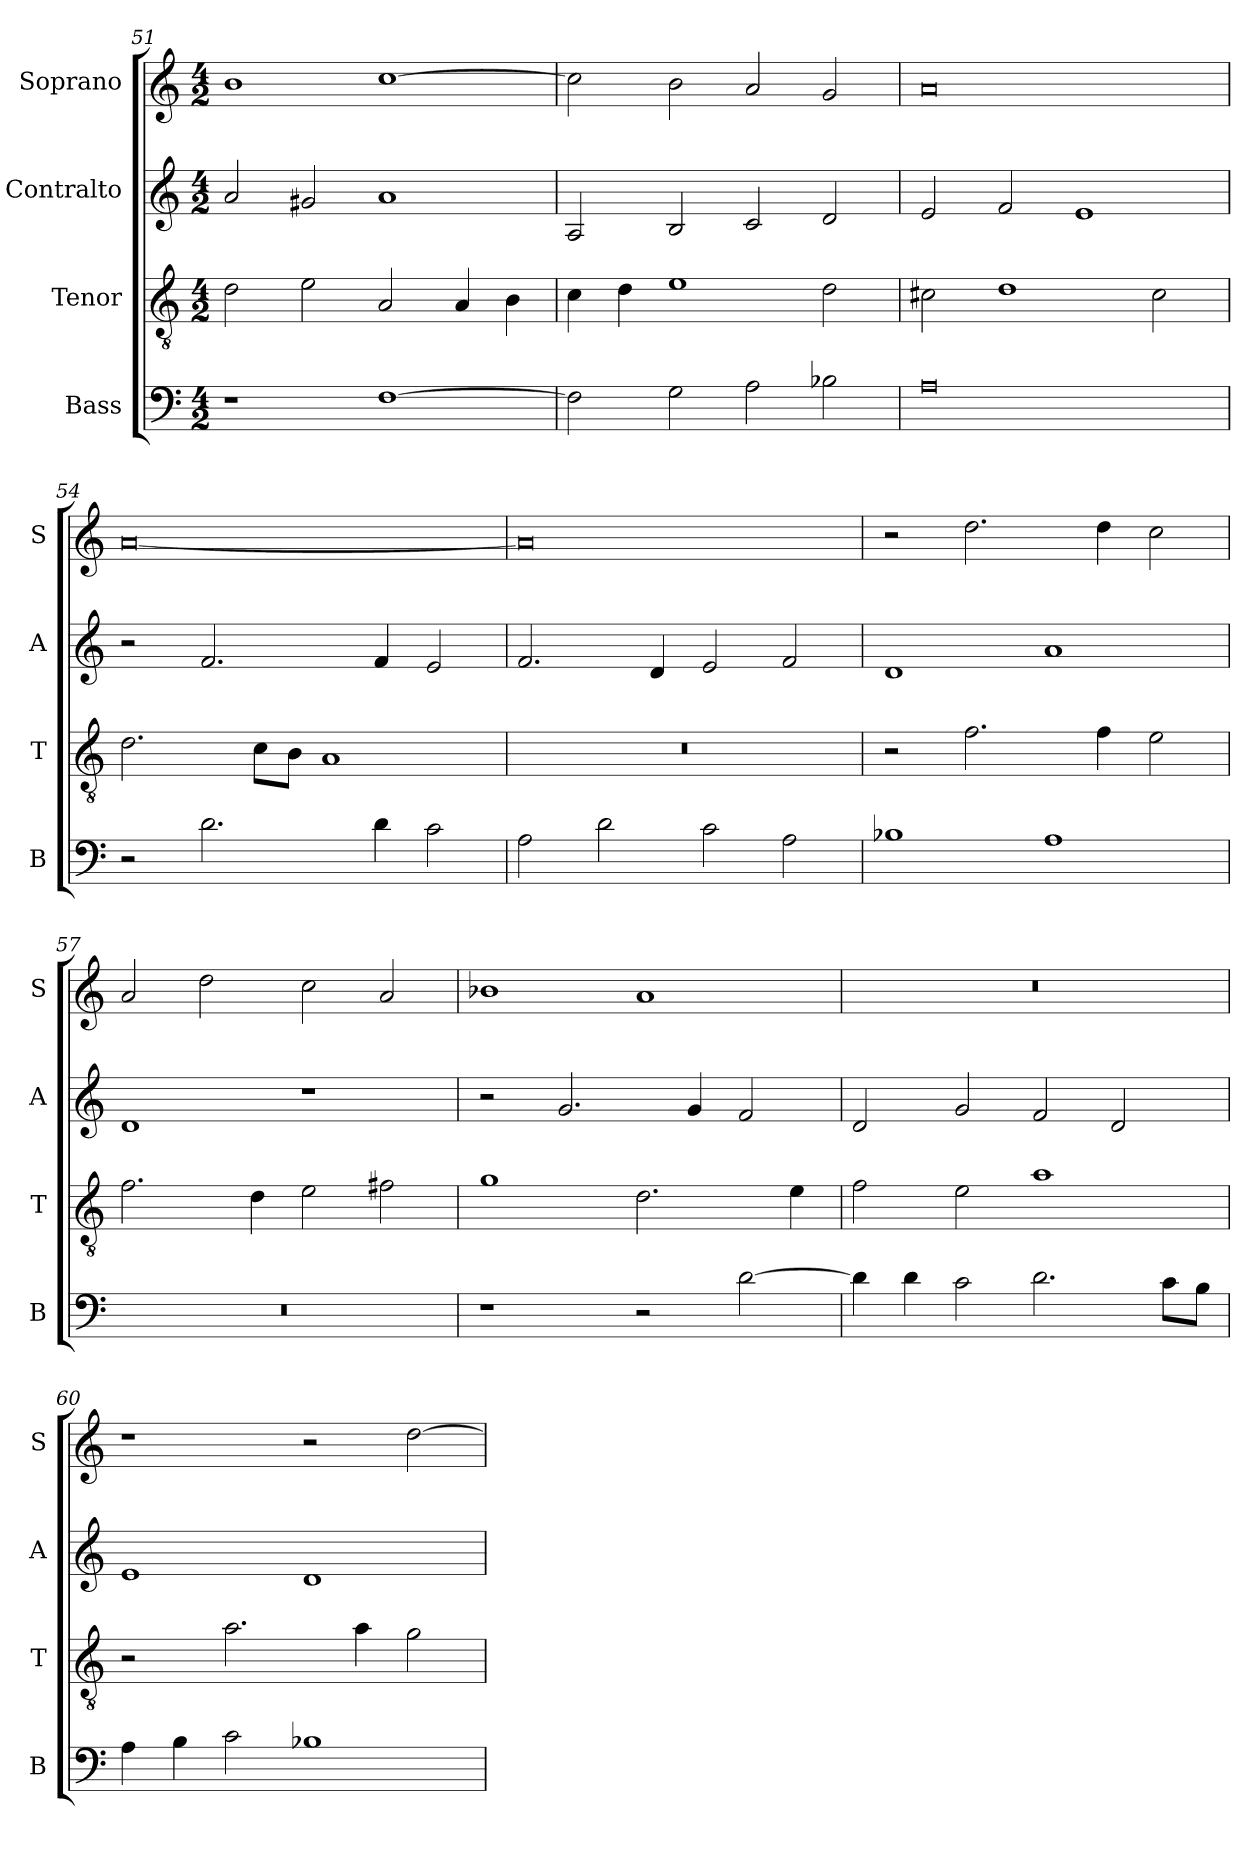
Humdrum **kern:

**kern	**kern	**kern	**kern
*part4	*part3	*part2	*part1
*staff4	*staff3	*staff2	*staff1
*I"Bass	*I"Tenor	*I"Contralto	*I"Soprano
*I'B	*I'T	*I'A	*I'S
*clefF4	*clefGv2	*clefG2	*clefG2
*k[]	*k[]	*k[]	*k[]
*D:dor	*D:dor	*D:dor	*D:dor
*M4/2	*M4/2	*M4/2	*M4/2
=51	=51	=51	=51
1r	2d	2a	1b
.	2e	2g#X	.
[1F	2A	1a	[1cc
.	4A	.	.
.	4B	.	.
=52	=52	=52	=52
2F]	4c	2A	2cc]
.	4d	.	.
2G	1e	2B	2b
2A	.	2c	2a
2B-X	2d	2d	2g
=53	=53	=53	=53
0A	2c#X	2e	0a
.	1d	2f	.
.	.	1e	.
.	2c#	.	.
=54	=54	=54	=54
2r	2.d	2r	[0a
2.d	.	2.f	.
.	8c\L	.	.
.	8B\J	.	.
.	1A	.	.
4d	.	4f	.
2c	.	2e	.
=55	=55	=55	=55
2A	0r	2.f	0a]
2d	.	.	.
.	.	4d	.
2c	.	2e	.
2A	.	2f	.
=56	=56	=56	=56
1B-X	2r	1d	2r
.	2.f	.	2.dd
1A	.	1a	.
.	4f	.	4dd
.	2e	.	2cc
=57	=57	=57	=57
0r	2.f	1d	2a
.	.	.	2dd
.	4d	.	.
.	2e	1r	2cc
.	2f#X	.	2a
=58	=58	=58	=58
1r	1g	2r	1b-X
.	.	2.g	.
2r	2.d	.	1a
.	.	4g	.
[2d	.	2f	.
.	4e	.	.
=59	=59	=59	=59
4d]	2f	2d	0r
4d	.	.	.
2c	2e	2g	.
2.d	1a	2f	.
.	.	2d	.
8c\L	.	.	.
8B\J	.	.	.
=60	=60	=60	=60
4A	2r	1e	1r
4B	.	.	.
2c	2.a	.	.
1B-X	.	1d	2r
.	4a	.	.
.	2g	.	[2dd
=	=	=	=
*-	*-	*-	*-
